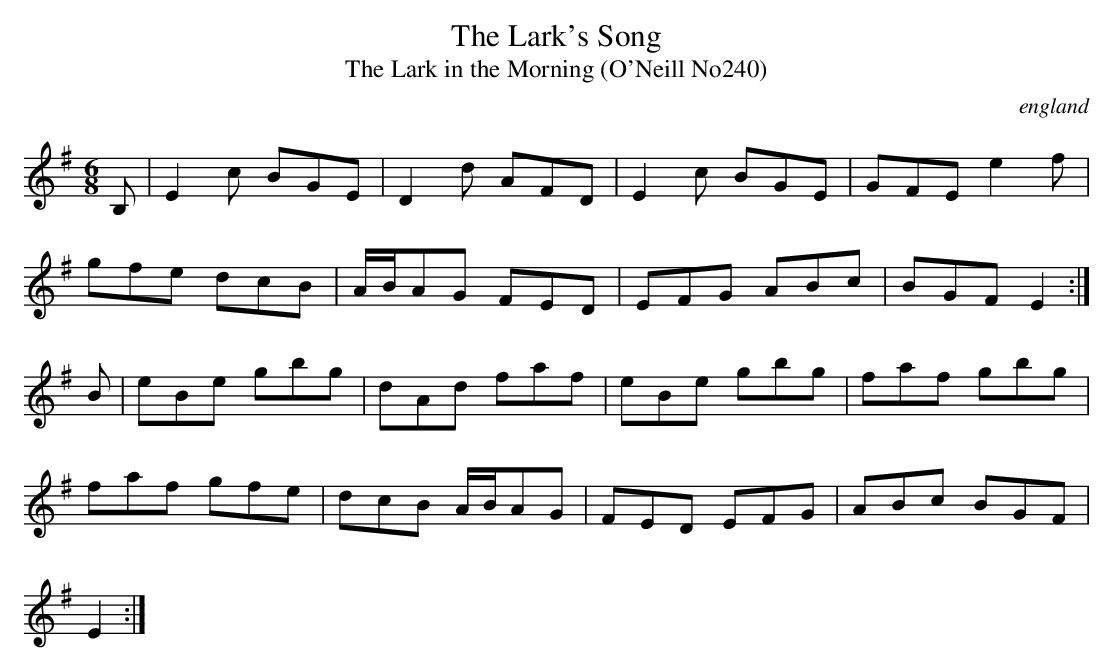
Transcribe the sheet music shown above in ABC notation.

X:1
T:Lark's Song, The
T:The Lark in the Morning (O'Neill No240)
O:england
M:6/8
L:1/8
K:G
B,|E2c BGE|D2d AFD|E2c BGE|GFE e2f|
gfe dcB|A/2B/2AG FED|EFG ABc|BGF E2:|
B|eBe gbg|dAd faf|eBe gbg|faf gbg|
faf gfe|dcB A/2B/2AG|FED EFG|ABc BGF|
E2:|
